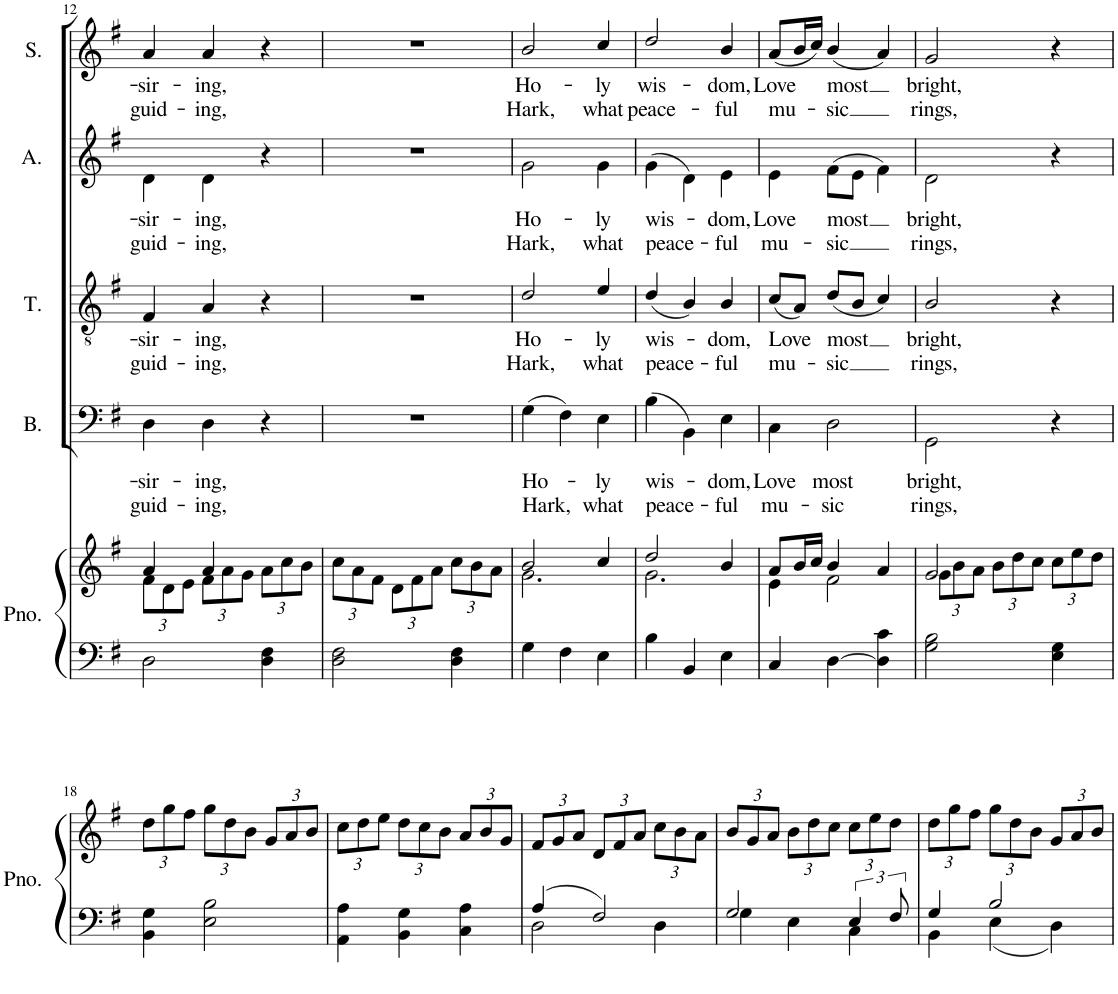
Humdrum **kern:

**kern	**kern	**kern	**text	**text	**kern	**text	**text	**kern	**text	**text	**kern	**text	**text
*part5	*part5	*part4	*part4	*part4	*part3	*part3	*part3	*part2	*part2	*part2	*part1	*part1	*part1
*staff6	*staff5	*staff4	*staff4	*staff4	*staff3	*staff3	*staff3	*staff2	*staff2	*staff2	*staff1	*staff1	*staff1
*I"Piano	*	*I"Bass	*	*	*I"Tenor	*	*	*I"Alto	*	*	*I"Soprano	*	*
*I'Pno.	*	*I'B.	*	*	*I'T.	*	*	*I'A.	*	*	*I'S.	*	*
!!LO:PB:g=z
*clefF4	*clefG2	*clefF4	*	*	*clefGv2	*	*	*clefG2	*	*	*clefG2	*	*
*k[f#]	*k[f#]	*k[f#]	*	*	*k[f#]	*	*	*k[f#]	*	*	*k[f#]	*	*
*G:	*G:	*G:	*	*	*G:	*	*	*G:	*	*	*G:	*	*
*M3/4	*M3/4	*M3/4	*	*	*M3/4	*	*	*M3/4	*	*	*M3/4	*	*
=12	=12	=12	=12	=12	=12	=12	=12	=12	=12	=12	=12	=12	=12
*	*^	*	*	*	*	*	*	*	*	*	*	*	*
*	*	*Xbrackettup	*	*	*	*	*	*	*	*	*	*	*	*
!	!	!	!	!LO:LY:b	!LO:LY:b	!	!LO:LY:b	!LO:LY:b	!	!LO:LY:b	!LO:LY:b	!	!LO:LY:b	!LO:LY:b
2D\	4a/	12f#\L	4D\	-sir-	guid-	4F#/	-sir-	guid-	4d\	-sir-	guid-	4a/	-sir-	guid-
.	.	12d\	.	.	.	.	.	.	.	.	.	.	.	.
.	.	12e\J	.	.	.	.	.	.	.	.	.	.	.	.
!	!	!	!	!LO:LY:b	!LO:LY:b	!	!LO:LY:b	!LO:LY:b	!	!LO:LY:b	!LO:LY:b	!	!LO:LY:b	!LO:LY:b
.	4a/	12f#\L	4D\	-ing,	-ing,	4A/	-ing,	-ing,	4d\	-ing,	-ing,	4a/	-ing,	-ing,
.	.	12a\	.	.	.	.	.	.	.	.	.	.	.	.
.	.	12g\J	.	.	.	.	.	.	.	.	.	.	.	.
4D\ 4F#\	4ryy	12a\L	4r	.	.	4r	.	.	4r	.	.	4r	.	.
.	.	12cc\	.	.	.	.	.	.	.	.	.	.	.	.
.	.	12b\J	.	.	.	.	.	.	.	.	.	.	.	.
=13	=13	=13	=13	=13	=13	=13	=13	=13	=13	=13	=13	=13	=13	=13
2D\ 2F#\	2.ryy	12cc\L	2.r	.	.	2.r	.	.	2.r	.	.	2.r	.	.
.	.	12a\	.	.	.	.	.	.	.	.	.	.	.	.
.	.	12f#\J	.	.	.	.	.	.	.	.	.	.	.	.
.	.	12d\L	.	.	.	.	.	.	.	.	.	.	.	.
.	.	12f#\	.	.	.	.	.	.	.	.	.	.	.	.
.	.	12a\J	.	.	.	.	.	.	.	.	.	.	.	.
4D\ 4F#\	.	12cc\L	.	.	.	.	.	.	.	.	.	.	.	.
.	.	12b\	.	.	.	.	.	.	.	.	.	.	.	.
.	.	12a\J	.	.	.	.	.	.	.	.	.	.	.	.
=14	=14	=14	=14	=14	=14	=14	=14	=14	=14	=14	=14	=14	=14	=14
!	!	!	!	!LO:LY:b	!LO:LY:b	!	!LO:LY:b	!LO:LY:b	!	!LO:LY:b	!LO:LY:b	!	!LO:LY:b	!LO:LY:b
4G\	2b/	2.g\	(4G\	Ho-	Hark,	2d/	Ho-	Hark,	2g\	Ho-	Hark,	2b/	Ho-	Hark,
4F#\	.	.	4F#\)	.	.	.	.	.	.	.	.	.	.	.
!	!	!	!	!LO:LY:b	!LO:LY:b	!	!LO:LY:b	!LO:LY:b	!	!LO:LY:b	!LO:LY:b	!	!LO:LY:b	!LO:LY:b
4E\	4cc/	.	4E\	-ly	what	4e/	-ly	what	4g\	-ly	what	4cc/	-ly	what
=15	=15	=15	=15	=15	=15	=15	=15	=15	=15	=15	=15	=15	=15	=15
!	!	!	!	!LO:LY:b	!LO:LY:b	!	!LO:LY:b	!LO:LY:b	!	!LO:LY:b	!LO:LY:b	!	!LO:LY:b	!LO:LY:b
4B\	2dd/	2.g\	(4B\	wis-	peace-	(4d/	wis-	peace-	(4g\	wis-	peace-	2dd/	wis-	peace-
4BB/	.	.	4BB\)	.	.	4B/)	.	.	4d\)	.	.	.	.	.
!	!	!	!	!LO:LY:b	!LO:LY:b	!	!LO:LY:b	!LO:LY:b	!	!LO:LY:b	!LO:LY:b	!	!LO:LY:b	!LO:LY:b
4E\	4b/	.	4E\	-dom,	-ful	4B/	-dom,	-ful	4e\	-dom,	-ful	4b/	-dom,	-ful
=16	=16	=16	=16	=16	=16	=16	=16	=16	=16	=16	=16	=16	=16	=16
!	!	!	!	!LO:LY:b	!LO:LY:b	!	!LO:LY:b	!LO:LY:b	!	!LO:LY:b	!LO:LY:b	!	!LO:LY:b	!LO:LY:b
4C/	8a/L	4e\	4C\	Love	mu-	(8c/L	Love	mu-	4e\	Love	mu-	(8a/L	Love	mu-
.	16b/L	.	.	.	.	8A/J)	.	.	.	.	.	16b/L	.	.
.	16cc/JJ	.	.	.	.	.	.	.	.	.	.	16cc/JJ)	.	.
!	!	!	!	!LO:LY:b	!LO:LY:b	!	!LO:LY:b	!LO:LY:b	!	!LO:LY:b	!LO:LY:b	!	!LO:LY:b	!LO:LY:b
[4D\	4b/	2f#\	2D\	most	-sic	(8d/L	most	-sic	(8f#\L	most	-sic	(4b/	most	-sic
.	.	.	.	.	.	8B/J	.	.	8e\J	.	.	.	.	.
4D\] 4c\	4a/	.	.	.	.	4c/)	.	.	4f#\)	.	.	4a/)	.	.
=17	=17	=17	=17	=17	=17	=17	=17	=17	=17	=17	=17	=17	=17	=17
!	!	!	!	!LO:LY:b	!LO:LY:b	!	!LO:LY:b	!LO:LY:b	!	!LO:LY:b	!LO:LY:b	!	!LO:LY:b	!LO:LY:b
2G\ 2B\	2g/	12g\L	2GG\	bright,	rings,	2B/	bright,	rings,	2d\	bright,	rings,	2g/	bright,	rings,
.	.	12b\	.	.	.	.	.	.	.	.	.	.	.	.
.	.	12a\J	.	.	.	.	.	.	.	.	.	.	.	.
.	.	12b\L	.	.	.	.	.	.	.	.	.	.	.	.
.	.	12dd\	.	.	.	.	.	.	.	.	.	.	.	.
.	.	12cc\J	.	.	.	.	.	.	.	.	.	.	.	.
4E\ 4G\	4ryy	12cc\L	4r	.	.	4r	.	.	4r	.	.	4r	.	.
.	.	12ee\	.	.	.	.	.	.	.	.	.	.	.	.
.	.	12dd\J	.	.	.	.	.	.	.	.	.	.	.	.
*	*v	*v	*	*	*	*	*	*	*	*	*	*	*	*
!!LO:LB:g=z
=18	=18	=18	=18	=18	=18	=18	=18	=18	=18	=18	=18	=18	=18
4BB\ 4G\	12dd\L	2.r	.	.	2.r	.	.	2.r	.	.	2.r	.	.
.	12gg\	.	.	.	.	.	.	.	.	.	.	.	.
.	12ff#\J	.	.	.	.	.	.	.	.	.	.	.	.
2E\ 2B\	12gg\L	.	.	.	.	.	.	.	.	.	.	.	.
.	12dd\	.	.	.	.	.	.	.	.	.	.	.	.
.	12b\J	.	.	.	.	.	.	.	.	.	.	.	.
.	12g/L	.	.	.	.	.	.	.	.	.	.	.	.
.	12a/	.	.	.	.	.	.	.	.	.	.	.	.
.	12b/J	.	.	.	.	.	.	.	.	.	.	.	.
=19	=19	=19	=19	=19	=19	=19	=19	=19	=19	=19	=19	=19	=19
4AA\ 4A\	12cc\L	2.r	.	.	2.r	.	.	2.r	.	.	2.r	.	.
.	12dd\	.	.	.	.	.	.	.	.	.	.	.	.
.	12ee\J	.	.	.	.	.	.	.	.	.	.	.	.
4BB\ 4G\	12dd\L	.	.	.	.	.	.	.	.	.	.	.	.
.	12cc\	.	.	.	.	.	.	.	.	.	.	.	.
.	12b\J	.	.	.	.	.	.	.	.	.	.	.	.
4C\ 4A\	12a/L	.	.	.	.	.	.	.	.	.	.	.	.
.	12b/	.	.	.	.	.	.	.	.	.	.	.	.
.	12g/J	.	.	.	.	.	.	.	.	.	.	.	.
=20	=20	=20	=20	=20	=20	=20	=20	=20	=20	=20	=20	=20	=20
*^	*	*	*	*	*	*	*	*	*	*	*	*	*
4A/	2D\	12f#/L	2.r	.	.	2.r	.	.	2.r	.	.	2.r	.	.
.	.	12g/	.	.	.	.	.	.	.	.	.	.	.	.
.	.	12a/J	.	.	.	.	.	.	.	.	.	.	.	.
2F#/	.	12d/L	.	.	.	.	.	.	.	.	.	.	.	.
.	.	12f#/	.	.	.	.	.	.	.	.	.	.	.	.
.	.	12a/J	.	.	.	.	.	.	.	.	.	.	.	.
.	4D\	12cc\L	.	.	.	.	.	.	.	.	.	.	.	.
.	.	12b\	.	.	.	.	.	.	.	.	.	.	.	.
.	.	12a\J	.	.	.	.	.	.	.	.	.	.	.	.
=21	=21	=21	=21	=21	=21	=21	=21	=21	=21	=21	=21	=21	=21	=21
2G/	4G\	12b/L	2.r	.	.	2.r	.	.	2.r	.	.	2.r	.	.
.	.	12g/	.	.	.	.	.	.	.	.	.	.	.	.
.	.	12a/J	.	.	.	.	.	.	.	.	.	.	.	.
.	4E\	12b\L	.	.	.	.	.	.	.	.	.	.	.	.
.	.	12dd\	.	.	.	.	.	.	.	.	.	.	.	.
.	.	12cc\J	.	.	.	.	.	.	.	.	.	.	.	.
6E/	4C\	12cc\L	.	.	.	.	.	.	.	.	.	.	.	.
.	.	12ee\	.	.	.	.	.	.	.	.	.	.	.	.
12F#/	.	12dd\J	.	.	.	.	.	.	.	.	.	.	.	.
=22	=22	=22	=22	=22	=22	=22	=22	=22	=22	=22	=22	=22	=22	=22
4G/	4BB\	12dd\L	2.r	.	.	2.r	.	.	2.r	.	.	2.r	.	.
.	.	12gg\	.	.	.	.	.	.	.	.	.	.	.	.
.	.	12ff#\J	.	.	.	.	.	.	.	.	.	.	.	.
2B/	4E\	12gg\L	.	.	.	.	.	.	.	.	.	.	.	.
.	.	12dd\	.	.	.	.	.	.	.	.	.	.	.	.
.	.	12b\J	.	.	.	.	.	.	.	.	.	.	.	.
.	4D\	12g/L	.	.	.	.	.	.	.	.	.	.	.	.
.	.	12a/	.	.	.	.	.	.	.	.	.	.	.	.
.	.	12b/J	.	.	.	.	.	.	.	.	.	.	.	.
*v	*v	*	*	*	*	*	*	*	*	*	*	*	*	*
=	=	=	=	=	=	=	=	=	=	=	=	=	=
*-	*-	*-	*-	*-	*-	*-	*-	*-	*-	*-	*-	*-	*-
